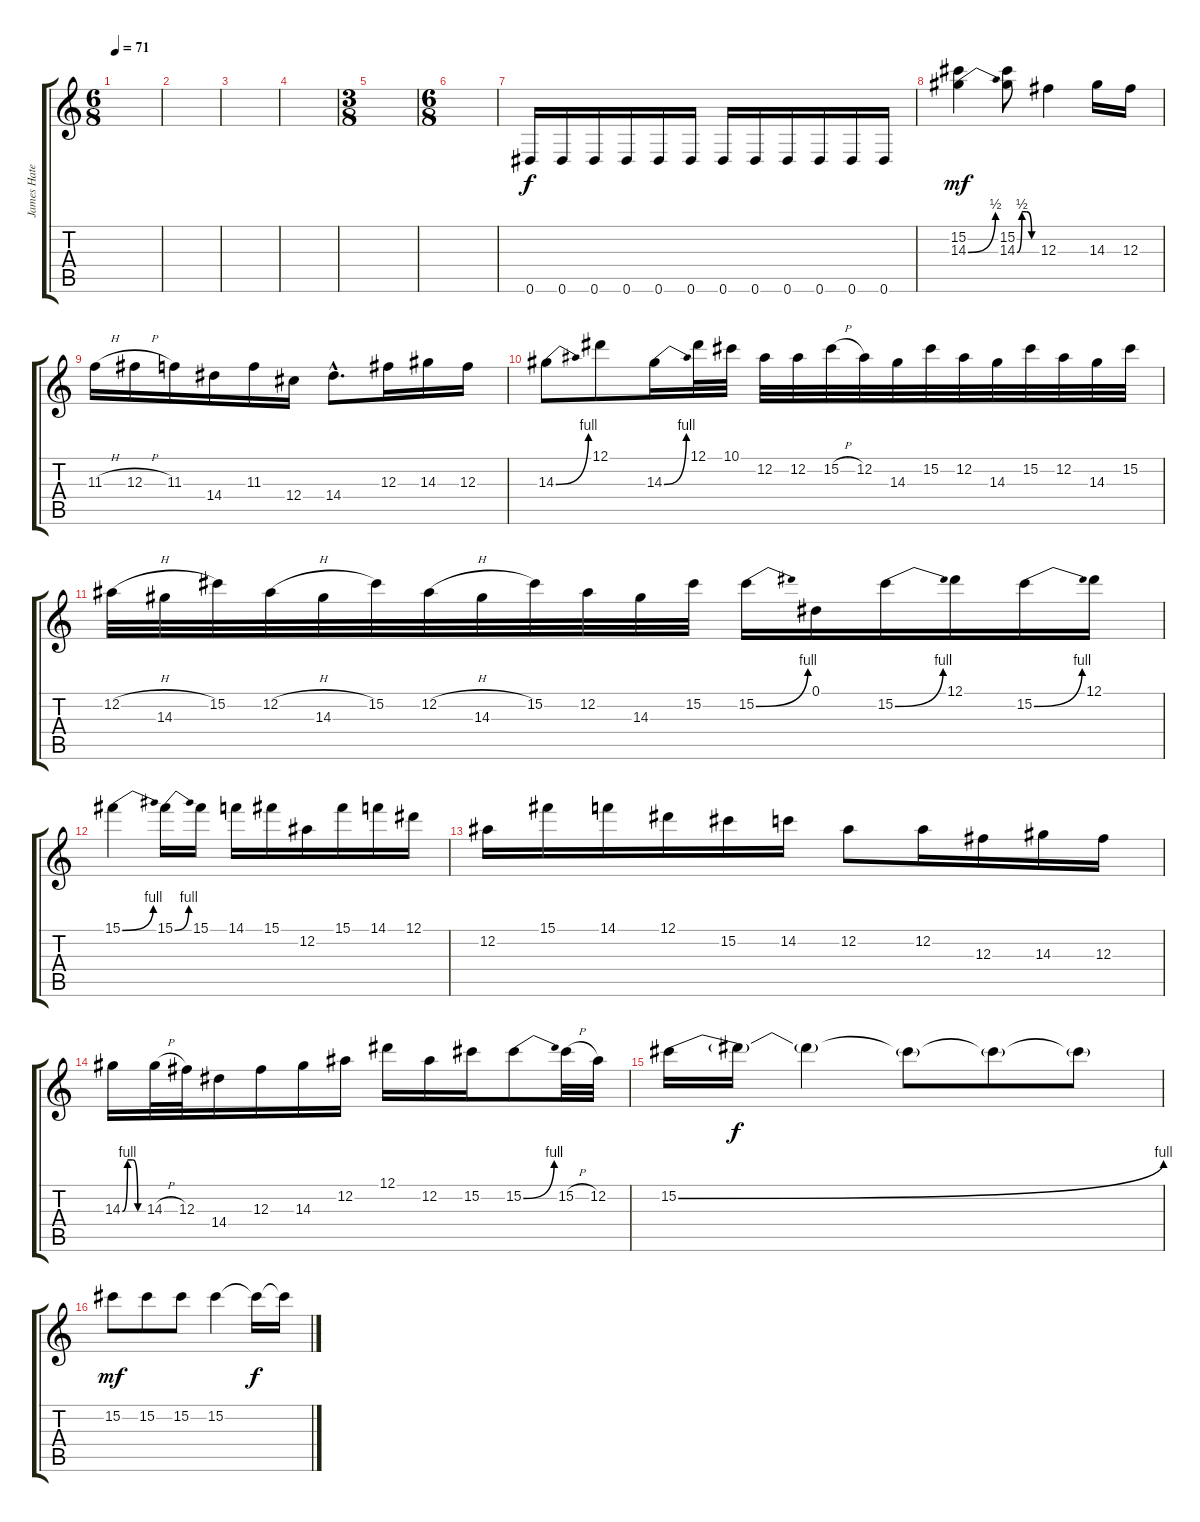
\track ("James Hatefild - Distortion" "James Hate") {instrument distortionguitar}
\staff {score tabs}
\tuning (Eb4 Bb3 Gb3 Db3 Ab2 Eb2) {hide}
\ts (6 8)
\tempo 71
\clef g2
\ks c
|
|
|
|
\ts (3 8)
|
\ts (6 8)
|
0.6.16 0.6.16 0.6.16 0.6.16 0.6.16 0.6.16 0.6.16 0.6.16 0.6.16 0.6.16 0.6.16 0.6.16 |
(15.2 14.3{be (bend 0 0 60 2)}).4{dy mf} (15.2 14.3{be (custom 0 0 15 2 30 2 45 0 60 0)}).8 12.3.4 14.3.16 12.3.16 |
11.3{h}.16 12.3{h}.16 11.3.16 14.4.16 11.3.16 12.4.16 14.4{hac}.8{d} 12.3.16 14.3.16 12.3.16 |
14.3{be (bend 0 0 60 4)}.8 12.1.8 14.3{be (bend 0 0 60 4)}.16 12.1.32 10.1.32 12.2.32 12.2.32 15.2{h}.32 12.2.32 14.3.32 15.2.32 12.2.32 14.3.32 15.2.32 12.2.32 14.3.32 15.2.32 |
12.2{h}.32 14.3.32 15.2.32 12.2{h}.32 14.3.32 15.2.32 12.2{h}.32 14.3.32 15.2.32 12.2.32 14.3.32 15.2.32 15.2{be (bend 0 0 60 4)}.16 0.1.16 15.2{be (bend 0 0 60 4)}.16 12.1.16 15.2{be (bend 0 0 60 4)}.16 12.1.16 |
15.1{be (bend 0 0 60 4)}.4 15.1{be (bend 0 0 60 4)}.16 15.1.16 14.1.16 15.1.16 12.2.16 15.1.16 14.1.16 12.1.16 |
12.2.16 15.1.16 14.1.16 12.1.16 15.2.16 14.2.16 12.2.8 12.2.16 12.3.16 14.3.16 12.3.16 |
14.3{be (custom 0 0 15 4 30 4 45 0 60 0)}.16 14.3{h}.32 12.3.32 14.4.16 12.3.16 14.3.16 12.2.16 12.1.16 12.2.16 15.2.16 15.2{be (bend 0 0 60 4)}.8 15.2{h}.32 12.2.32 |
15.2{be (bend 0 0 60 4)}.16 15.2{t}.16{dy f} 15.2{t}.4 15.2{t}.8 15.2{t}.8 15.2{t}.8 |
15.2.8{dy mf} 15.2.8 15.2.8 15.2.4 15.2{t}.16{dy f} 15.2{t}.16
